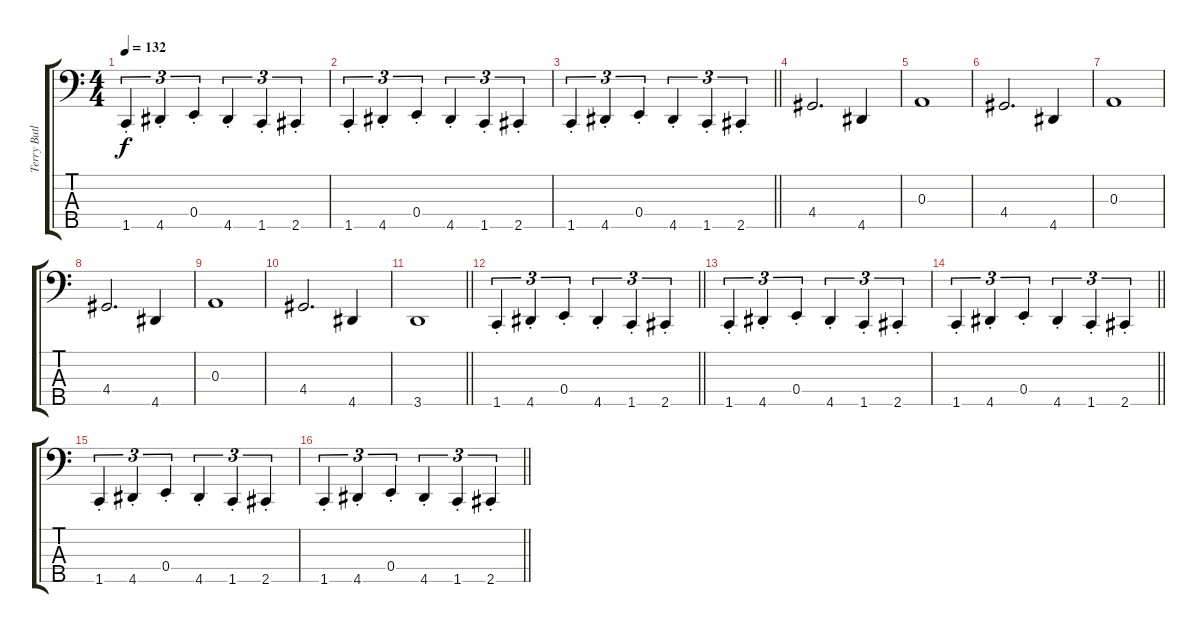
\track ("Terry Butler" "Terry Butl") {instrument electricbassfinger}
\staff {score tabs}
\tuning (G2 D2 A1 E1 B0) {hide}
\ts (4 4)
\tempo 132
\clef f4
\ks c
1.5{st}.4{tu (3 2) dy f} 4.5{st}.4{tu (3 2)} 0.4{st}.4{tu (3 2)} 4.5{st}.4{tu (3 2)} 1.5{st}.4{tu (3 2)} 2.5{st}.4{tu (3 2)} |
1.5{st}.4{tu (3 2)} 4.5{st}.4{tu (3 2)} 0.4{st}.4{tu (3 2)} 4.5{st}.4{tu (3 2)} 1.5{st}.4{tu (3 2)} 2.5{st}.4{tu (3 2)} |
\barLineRight lightlight
1.5{st}.4{tu (3 2)} 4.5{st}.4{tu (3 2)} 0.4{st}.4{tu (3 2)} 4.5{st}.4{tu (3 2)} 1.5{st}.4{tu (3 2)} 2.5{st}.4{tu (3 2)} |
4.4.2{d} 4.5.4 |
0.3.1 |
4.4.2{d} 4.5.4 |
0.3.1 |
4.4.2{d} 4.5.4 |
0.3.1 |
4.4.2{d} 4.5.4 |
\barLineRight lightlight
3.5.1 |
\barLineRight lightlight
1.5{st}.4{tu (3 2)} 4.5{st}.4{tu (3 2)} 0.4{st}.4{tu (3 2)} 4.5{st}.4{tu (3 2)} 1.5{st}.4{tu (3 2)} 2.5{st}.4{tu (3 2)} |
1.5{st}.4{tu (3 2)} 4.5{st}.4{tu (3 2)} 0.4{st}.4{tu (3 2)} 4.5{st}.4{tu (3 2)} 1.5{st}.4{tu (3 2)} 2.5{st}.4{tu (3 2)} |
\barLineRight lightlight
1.5{st}.4{tu (3 2)} 4.5{st}.4{tu (3 2)} 0.4{st}.4{tu (3 2)} 4.5{st}.4{tu (3 2)} 1.5{st}.4{tu (3 2)} 2.5{st}.4{tu (3 2)} |
1.5{st}.4{tu (3 2)} 4.5{st}.4{tu (3 2)} 0.4{st}.4{tu (3 2)} 4.5{st}.4{tu (3 2)} 1.5{st}.4{tu (3 2)} 2.5{st}.4{tu (3 2)} |
\barLineRight lightlight
1.5{st}.4{tu (3 2)} 4.5{st}.4{tu (3 2)} 0.4{st}.4{tu (3 2)} 4.5{st}.4{tu (3 2)} 1.5{st}.4{tu (3 2)} 2.5{st}.4{tu (3 2)}
